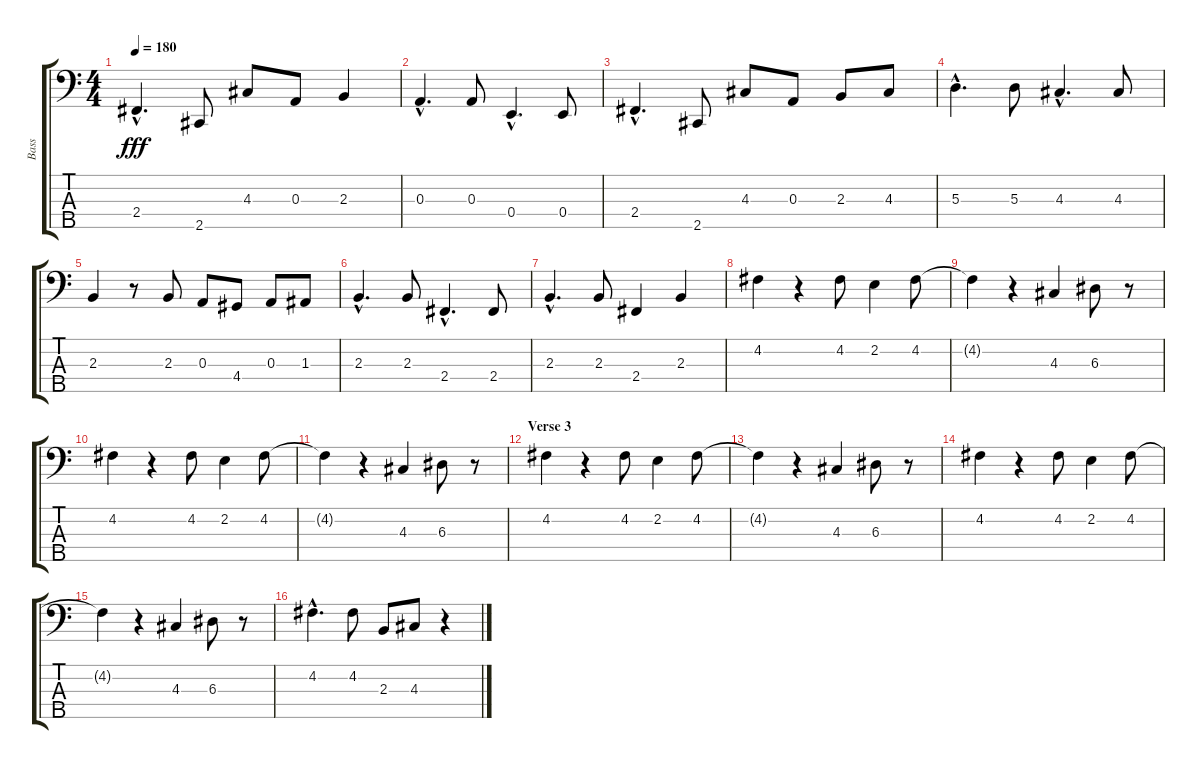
\track ("Bass" "Bass") {instrument electricbasspick}
\staff {score tabs}
\tuning (G2 D2 A1 E1 B0) {hide}
\ts (4 4)
\tempo 180
\clef f4
\ks c
2.4{hac}.4{d dy fff} 2.5.8 4.3.8 0.3.8 2.3.4 |
0.3{hac}.4{d} 0.3.8 0.4{hac}.4{d} 0.4.8 |
2.4{hac}.4{d} 2.5.8 4.3.8 0.3.8 2.3.8 4.3.8 |
5.3{hac}.4{d} 5.3.8 4.3{hac}.4{d} 4.3.8 |
2.3.4 r.8 2.3.8 0.3.8 4.4.8 0.3.8 1.3.8 |
2.3{hac}.4{d} 2.3.8 2.4{hac}.4{d} 2.4.8 |
2.3{hac}.4{d} 2.3.8 2.4.4 2.3.4 |
4.2.4 r.4 4.2.8 2.2.4 4.2.8 |
4.2{t}.4 r.4 4.3.4 6.3.8 r.8 |
4.2.4 r.4 4.2.8 2.2.4 4.2.8 |
4.2{t}.4 r.4 4.3.4 6.3.8 r.8 |
\section ("" "Verse 3")
4.2.4 r.4 4.2.8 2.2.4 4.2.8 |
4.2{t}.4 r.4 4.3.4 6.3.8 r.8 |
4.2.4 r.4 4.2.8 2.2.4 4.2.8 |
4.2{t}.4 r.4 4.3.4 6.3.8 r.8 |
4.2{hac}.4{d} 4.2.8 2.3.8 4.3.8 r.4
